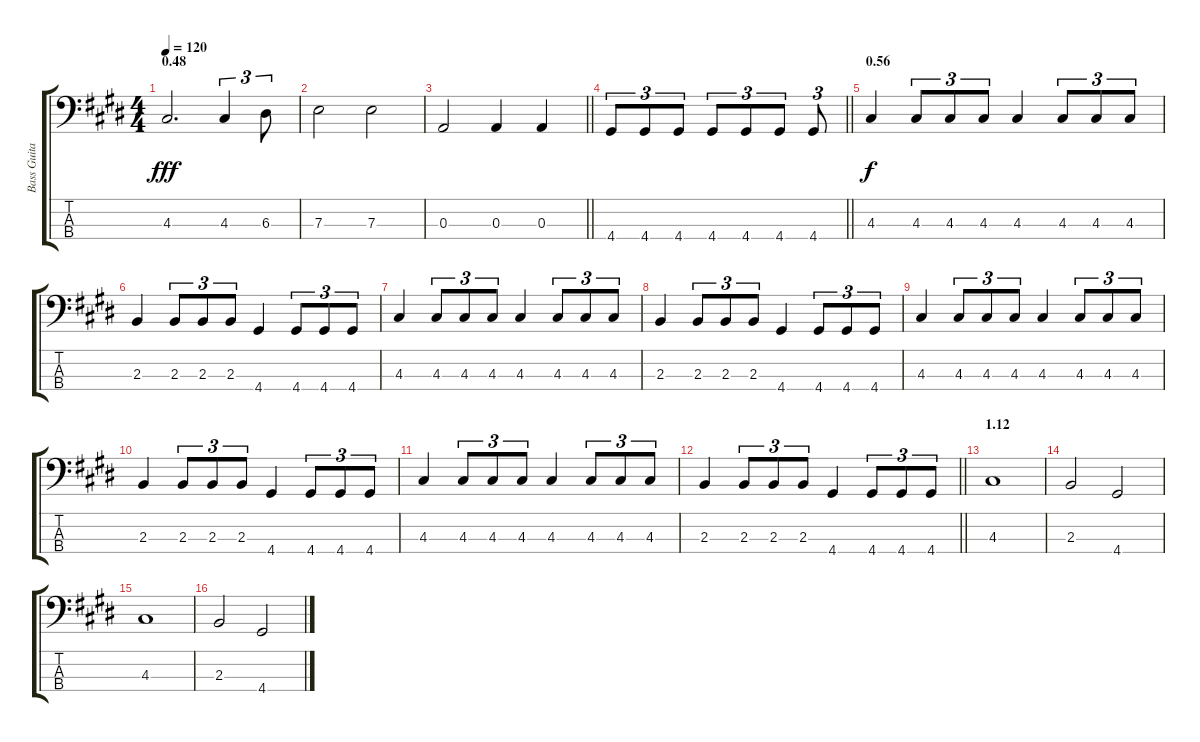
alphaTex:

\track ("Bass Guitar" "Bass Guita") {instrument electricbassfinger}
\staff {score tabs}
\tuning (G2 D2 A1 E1) {hide}
\ts (4 4)
\section ("" "0.48")
\tempo 120
\clef f4
\ks c#minor
4.3.2{d dy fff volume 13} 4.3.4{tu (3 2)} 6.3.8{tu (3 2)} |
7.3.2 7.3.2 |
\barLineRight lightlight
0.3.2 0.3.4 0.3.4 |
\barLineRight lightlight
4.4.8{tu (3 2)} 4.4.8{tu (3 2)} 4.4.8{tu (3 2)} 4.4.8{tu (3 2)} 4.4.8{tu (3 2)} 4.4.8{tu (3 2)} 4.4.8{tu (3 2)} |
\section ("" "0.56")
4.3.4{dy f} 4.3.8{tu (3 2)} 4.3.8{tu (3 2)} 4.3.8{tu (3 2)} 4.3.4 4.3.8{tu (3 2)} 4.3.8{tu (3 2)} 4.3.8{tu (3 2)} |
2.3.4 2.3.8{tu (3 2)} 2.3.8{tu (3 2)} 2.3.8{tu (3 2)} 4.4.4 4.4.8{tu (3 2)} 4.4.8{tu (3 2)} 4.4.8{tu (3 2)} |
4.3.4 4.3.8{tu (3 2)} 4.3.8{tu (3 2)} 4.3.8{tu (3 2)} 4.3.4 4.3.8{tu (3 2)} 4.3.8{tu (3 2)} 4.3.8{tu (3 2)} |
2.3.4 2.3.8{tu (3 2)} 2.3.8{tu (3 2)} 2.3.8{tu (3 2)} 4.4.4 4.4.8{tu (3 2)} 4.4.8{tu (3 2)} 4.4.8{tu (3 2)} |
4.3.4 4.3.8{tu (3 2)} 4.3.8{tu (3 2)} 4.3.8{tu (3 2)} 4.3.4 4.3.8{tu (3 2)} 4.3.8{tu (3 2)} 4.3.8{tu (3 2)} |
2.3.4 2.3.8{tu (3 2)} 2.3.8{tu (3 2)} 2.3.8{tu (3 2)} 4.4.4 4.4.8{tu (3 2)} 4.4.8{tu (3 2)} 4.4.8{tu (3 2)} |
4.3.4 4.3.8{tu (3 2)} 4.3.8{tu (3 2)} 4.3.8{tu (3 2)} 4.3.4 4.3.8{tu (3 2)} 4.3.8{tu (3 2)} 4.3.8{tu (3 2)} |
\barLineRight lightlight
2.3.4 2.3.8{tu (3 2)} 2.3.8{tu (3 2)} 2.3.8{tu (3 2)} 4.4.4 4.4.8{tu (3 2)} 4.4.8{tu (3 2)} 4.4.8{tu (3 2)} |
\section ("" "1.12")
4.3.1 |
2.3.2 4.4.2 |
4.3.1 |
2.3.2 4.4.2
